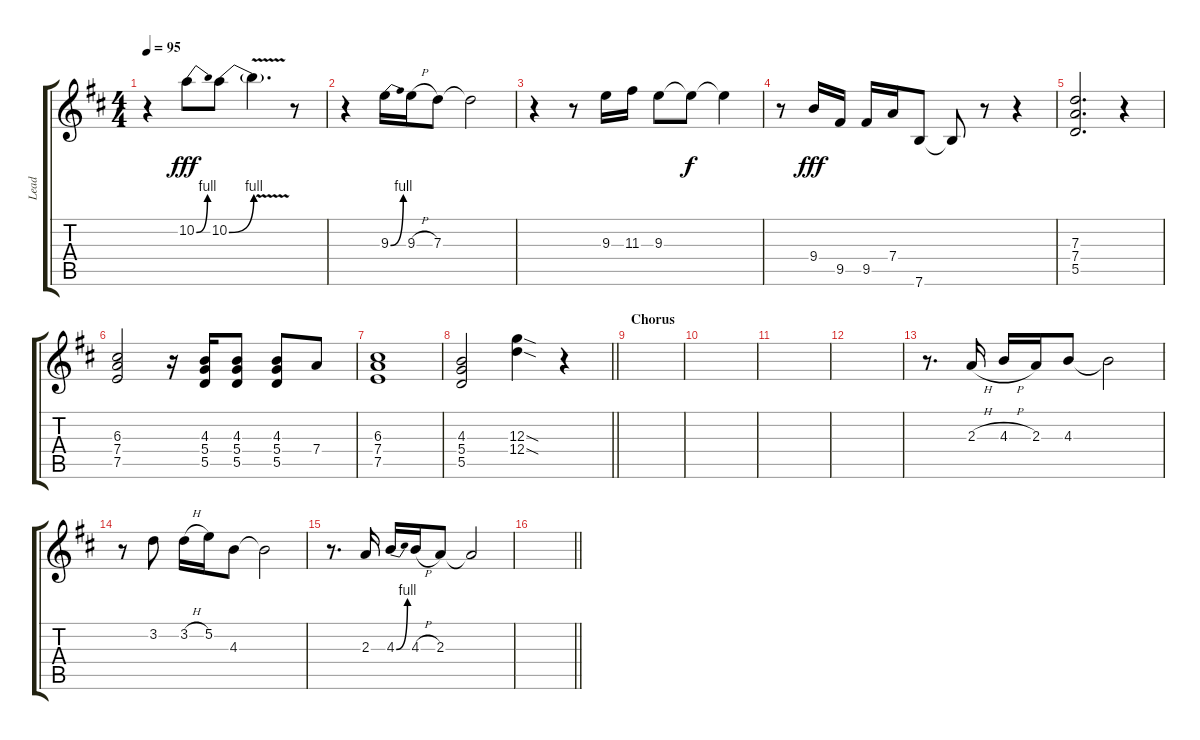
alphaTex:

\track ("Lead" "Lead") {instrument distortionguitar}
\staff {score tabs}
\tuning (E4 B3 G3 D3 A2 E2) {hide}
\ts (4 4)
\tempo 95
\clef g2
\ks d
r.4{dy fff} 10.2{be (bend 0 0 60 4)}.8 10.2{be (bend 0 0 60 4)}.8 10.2{v t}.4{d} r.8 |
r.4 9.3{be (bend 0 0 60 4)}.16 9.3{h}.16 7.3.8 7.3{t}.2 |
r.4 r.8 9.3.16 11.3.16 9.3.8 9.3{t}.8{dy f} 9.3{t}.4 |
r.8 9.4.16{dy fff} 9.5.16 9.5.16 7.4.16 7.6.8 7.6{t}.8 r.8 r.4 |
(7.3 7.4 5.5).2{d} r.4 |
(6.3 7.4 7.5).2 r.16 (4.3 5.4 5.5).16 (4.3 5.4 5.5).8 (4.3 5.4 5.5).8 7.4.8 |
(6.3 7.4 7.5).1 |
\barLineRight lightlight
(4.3 5.4 5.5).2 (12.3{sod} 12.4{sod}).4 r.4 |
\section ("" "Chorus")
|
|
|
|
r.8{d volume 14} 2.3{h}.16 4.3{h}.16 2.3.16 4.3.8 4.3{t}.2 |
r.8 3.2.8 3.2{h}.16 5.2.16 4.3.8 4.3{t}.2 |
r.8{d} 2.3.16 4.3{be (bend 0 0 60 4)}.16 4.3{h}.16 2.3.8 2.3{t}.2 |
\barLineRight lightlight
